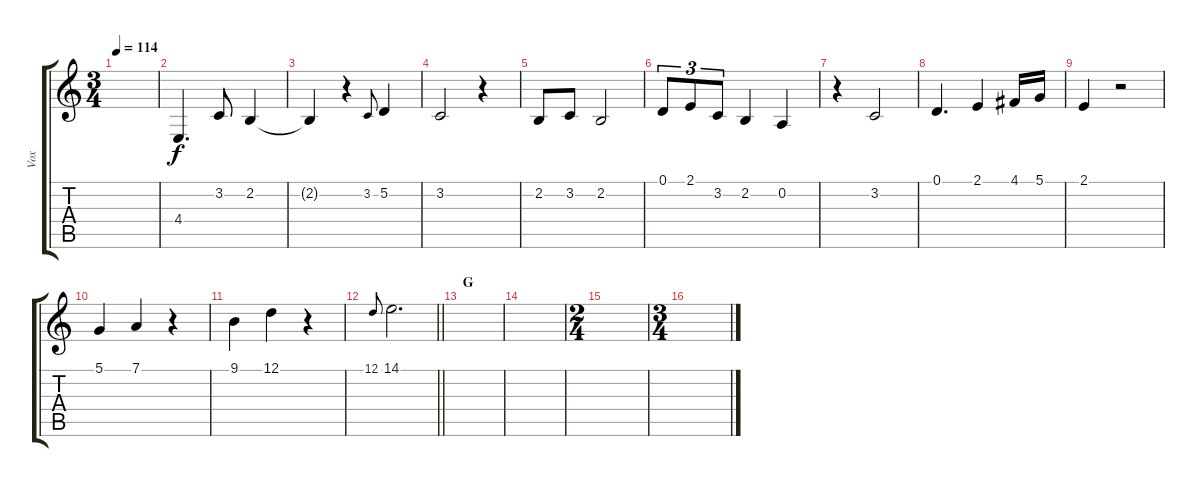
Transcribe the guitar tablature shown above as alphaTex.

\track ("Vox" "Vox") {instrument lead2sawtooth}
\staff {score tabs}
\tuning (D4 A3 F3 C3 G2 C2) {hide}
\ts (3 4)
\tempo 114
\clef g2
\ks c
|
4.4.4{d instrument clarinet} 3.2.8 2.2.4 |
2.2{t}.4 r.4 3.2.8{gr onbeat} 5.2.4 |
3.2.2 r.4 |
2.2.8 3.2.8 2.2.2 |
0.1.8{tu (3 2)} 2.1.8{tu (3 2)} 3.2.8{tu (3 2)} 2.2.4 0.2.4 |
r.4 3.2.2 |
0.1.4{d} 2.1.4 4.1.16 5.1.16 |
2.1.4 r.2 |
5.1.4 7.1.4 r.4 |
9.1.4 12.1.4 r.4 |
\barLineRight lightlight
12.1.8{gr onbeat} 14.1.2{d} |
\section ("" "G")
|
|
\ts (2 4)
|
\ts (3 4)
